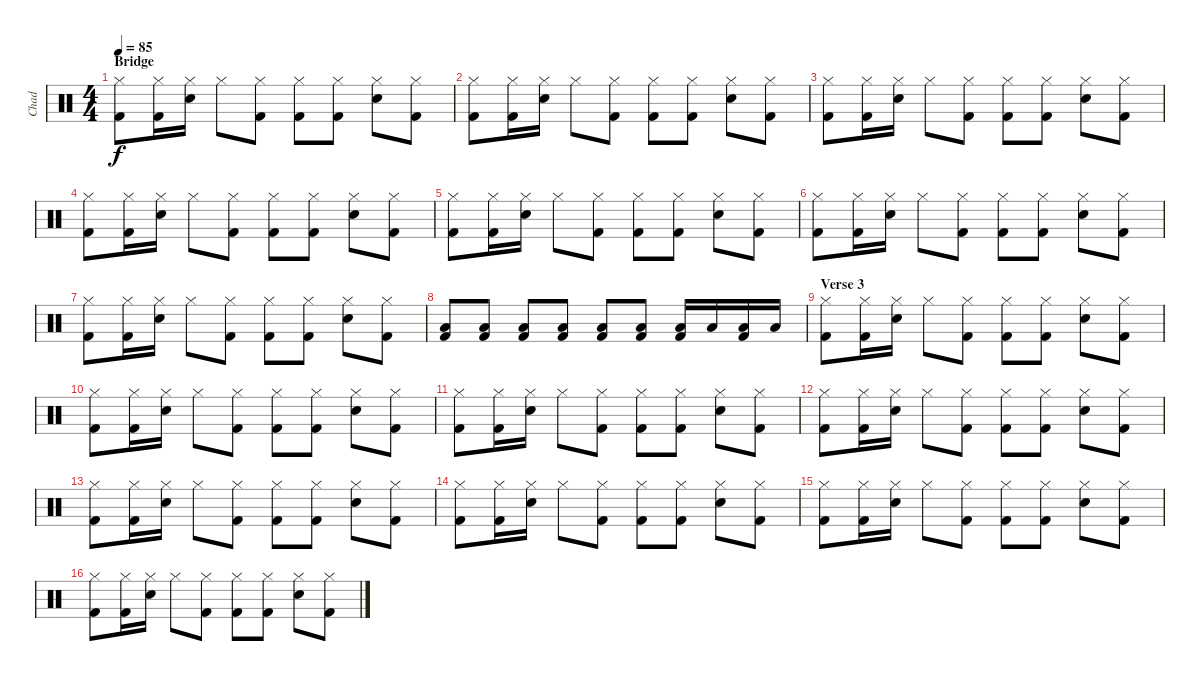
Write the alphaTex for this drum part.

\track ("Chad" "Chad") {instrument percussion}
\staff {score}
\articulation defaults
\ts (4 4)
\section ("" "Bridge")
\tempo 85
\clef neutral
\ks c
("Hi-Hat (closed)" "Kick (hit) 2").8{dy f} ("Hi-Hat (closed)" "Kick (hit) 2").16 ("Snare (hit) 2" "Hi-Hat (closed)").16 "Hi-Hat (closed)".8 ("Hi-Hat (closed)" "Kick (hit) 2").8 ("Hi-Hat (closed)" "Kick (hit) 2").8 ("Hi-Hat (closed)" "Kick (hit) 2").8 ("Snare (hit) 2" "Hi-Hat (closed)").8 ("Hi-Hat (closed)" "Kick (hit) 2").8 |
("Hi-Hat (closed)" "Kick (hit) 2").8 ("Hi-Hat (closed)" "Kick (hit) 2").16 ("Snare (hit) 2" "Hi-Hat (closed)").16 "Hi-Hat (closed)".8 ("Hi-Hat (closed)" "Kick (hit) 2").8 ("Hi-Hat (closed)" "Kick (hit) 2").8 ("Hi-Hat (closed)" "Kick (hit) 2").8 ("Snare (hit) 2" "Hi-Hat (closed)").8 ("Hi-Hat (closed)" "Kick (hit) 2").8 |
("Hi-Hat (closed)" "Kick (hit) 2").8 ("Hi-Hat (closed)" "Kick (hit) 2").16 ("Snare (hit) 2" "Hi-Hat (closed)").16 "Hi-Hat (closed)".8 ("Hi-Hat (closed)" "Kick (hit) 2").8 ("Hi-Hat (closed)" "Kick (hit) 2").8 ("Hi-Hat (closed)" "Kick (hit) 2").8 ("Snare (hit) 2" "Hi-Hat (closed)").8 ("Hi-Hat (closed)" "Kick (hit) 2").8 |
("Hi-Hat (closed)" "Kick (hit) 2").8 ("Hi-Hat (closed)" "Kick (hit) 2").16 ("Snare (hit) 2" "Hi-Hat (closed)").16 "Hi-Hat (closed)".8 ("Hi-Hat (closed)" "Kick (hit) 2").8 ("Hi-Hat (closed)" "Kick (hit) 2").8 ("Hi-Hat (closed)" "Kick (hit) 2").8 ("Snare (hit) 2" "Hi-Hat (closed)").8 ("Hi-Hat (closed)" "Kick (hit) 2").8 |
("Hi-Hat (closed)" "Kick (hit) 2").8 ("Hi-Hat (closed)" "Kick (hit) 2").16 ("Snare (hit) 2" "Hi-Hat (closed)").16 "Hi-Hat (closed)".8 ("Hi-Hat (closed)" "Kick (hit) 2").8 ("Hi-Hat (closed)" "Kick (hit) 2").8 ("Hi-Hat (closed)" "Kick (hit) 2").8 ("Snare (hit) 2" "Hi-Hat (closed)").8 ("Hi-Hat (closed)" "Kick (hit) 2").8 |
("Hi-Hat (closed)" "Kick (hit) 2").8 ("Hi-Hat (closed)" "Kick (hit) 2").16 ("Snare (hit) 2" "Hi-Hat (closed)").16 "Hi-Hat (closed)".8 ("Hi-Hat (closed)" "Kick (hit) 2").8 ("Hi-Hat (closed)" "Kick (hit) 2").8 ("Hi-Hat (closed)" "Kick (hit) 2").8 ("Snare (hit) 2" "Hi-Hat (closed)").8 ("Hi-Hat (closed)" "Kick (hit) 2").8 |
("Hi-Hat (closed)" "Kick (hit) 2").8 ("Hi-Hat (closed)" "Kick (hit) 2").16 ("Snare (hit) 2" "Hi-Hat (closed)").16 "Hi-Hat (closed)".8 ("Hi-Hat (closed)" "Kick (hit) 2").8 ("Hi-Hat (closed)" "Kick (hit) 2").8 ("Hi-Hat (closed)" "Kick (hit) 2").8 ("Snare (hit) 2" "Hi-Hat (closed)").8 ("Hi-Hat (closed)" "Kick (hit) 2").8 |
("Low Tom (hit)" "Kick (hit) 2").8 ("Low Tom (hit)" "Kick (hit) 2").8 ("Low Tom (hit)" "Kick (hit) 2").8 ("Low Tom (hit)" "Kick (hit) 2").8 ("Low Tom (hit)" "Kick (hit) 2").8 ("Low Tom (hit)" "Kick (hit) 2").8 ("Low Tom (hit)" "Kick (hit) 2").16 "Low Tom (hit)".16 ("Low Tom (hit)" "Kick (hit) 2").16 "Low Tom (hit)".16 |
\section ("" "Verse 3")
("Hi-Hat (closed)" "Kick (hit) 2").8 ("Hi-Hat (closed)" "Kick (hit) 2").16 ("Snare (hit) 2" "Hi-Hat (closed)").16 "Hi-Hat (closed)".8 ("Hi-Hat (closed)" "Kick (hit) 2").8 ("Hi-Hat (closed)" "Kick (hit) 2").8 ("Hi-Hat (closed)" "Kick (hit) 2").8 ("Snare (hit) 2" "Hi-Hat (closed)").8 ("Hi-Hat (closed)" "Kick (hit) 2").8 |
("Hi-Hat (closed)" "Kick (hit) 2").8 ("Hi-Hat (closed)" "Kick (hit) 2").16 ("Snare (hit) 2" "Hi-Hat (closed)").16 "Hi-Hat (closed)".8 ("Hi-Hat (closed)" "Kick (hit) 2").8 ("Hi-Hat (closed)" "Kick (hit) 2").8 ("Hi-Hat (closed)" "Kick (hit) 2").8 ("Snare (hit) 2" "Hi-Hat (closed)").8 ("Hi-Hat (closed)" "Kick (hit) 2").8 |
("Hi-Hat (closed)" "Kick (hit) 2").8 ("Hi-Hat (closed)" "Kick (hit) 2").16 ("Snare (hit) 2" "Hi-Hat (closed)").16 "Hi-Hat (closed)".8 ("Hi-Hat (closed)" "Kick (hit) 2").8 ("Hi-Hat (closed)" "Kick (hit) 2").8 ("Hi-Hat (closed)" "Kick (hit) 2").8 ("Snare (hit) 2" "Hi-Hat (closed)").8 ("Hi-Hat (closed)" "Kick (hit) 2").8 |
("Hi-Hat (closed)" "Kick (hit) 2").8 ("Hi-Hat (closed)" "Kick (hit) 2").16 ("Snare (hit) 2" "Hi-Hat (closed)").16 "Hi-Hat (closed)".8 ("Hi-Hat (closed)" "Kick (hit) 2").8 ("Hi-Hat (closed)" "Kick (hit) 2").8 ("Hi-Hat (closed)" "Kick (hit) 2").8 ("Snare (hit) 2" "Hi-Hat (closed)").8 ("Hi-Hat (closed)" "Kick (hit) 2").8 |
("Hi-Hat (closed)" "Kick (hit) 2").8 ("Hi-Hat (closed)" "Kick (hit) 2").16 ("Snare (hit) 2" "Hi-Hat (closed)").16 "Hi-Hat (closed)".8 ("Hi-Hat (closed)" "Kick (hit) 2").8 ("Hi-Hat (closed)" "Kick (hit) 2").8 ("Hi-Hat (closed)" "Kick (hit) 2").8 ("Snare (hit) 2" "Hi-Hat (closed)").8 ("Hi-Hat (closed)" "Kick (hit) 2").8 |
("Hi-Hat (closed)" "Kick (hit) 2").8 ("Hi-Hat (closed)" "Kick (hit) 2").16 ("Snare (hit) 2" "Hi-Hat (closed)").16 "Hi-Hat (closed)".8 ("Hi-Hat (closed)" "Kick (hit) 2").8 ("Hi-Hat (closed)" "Kick (hit) 2").8 ("Hi-Hat (closed)" "Kick (hit) 2").8 ("Snare (hit) 2" "Hi-Hat (closed)").8 ("Hi-Hat (closed)" "Kick (hit) 2").8 |
("Hi-Hat (closed)" "Kick (hit) 2").8 ("Hi-Hat (closed)" "Kick (hit) 2").16 ("Snare (hit) 2" "Hi-Hat (closed)").16 "Hi-Hat (closed)".8 ("Hi-Hat (closed)" "Kick (hit) 2").8 ("Hi-Hat (closed)" "Kick (hit) 2").8 ("Hi-Hat (closed)" "Kick (hit) 2").8 ("Snare (hit) 2" "Hi-Hat (closed)").8 ("Hi-Hat (closed)" "Kick (hit) 2").8 |
("Hi-Hat (closed)" "Kick (hit) 2").8 ("Hi-Hat (closed)" "Kick (hit) 2").16 ("Snare (hit) 2" "Hi-Hat (closed)").16 "Hi-Hat (closed)".8 ("Hi-Hat (closed)" "Kick (hit) 2").8 ("Hi-Hat (closed)" "Kick (hit) 2").8 ("Hi-Hat (closed)" "Kick (hit) 2").8 ("Snare (hit) 2" "Hi-Hat (closed)").8 ("Hi-Hat (closed)" "Kick (hit) 2").8
